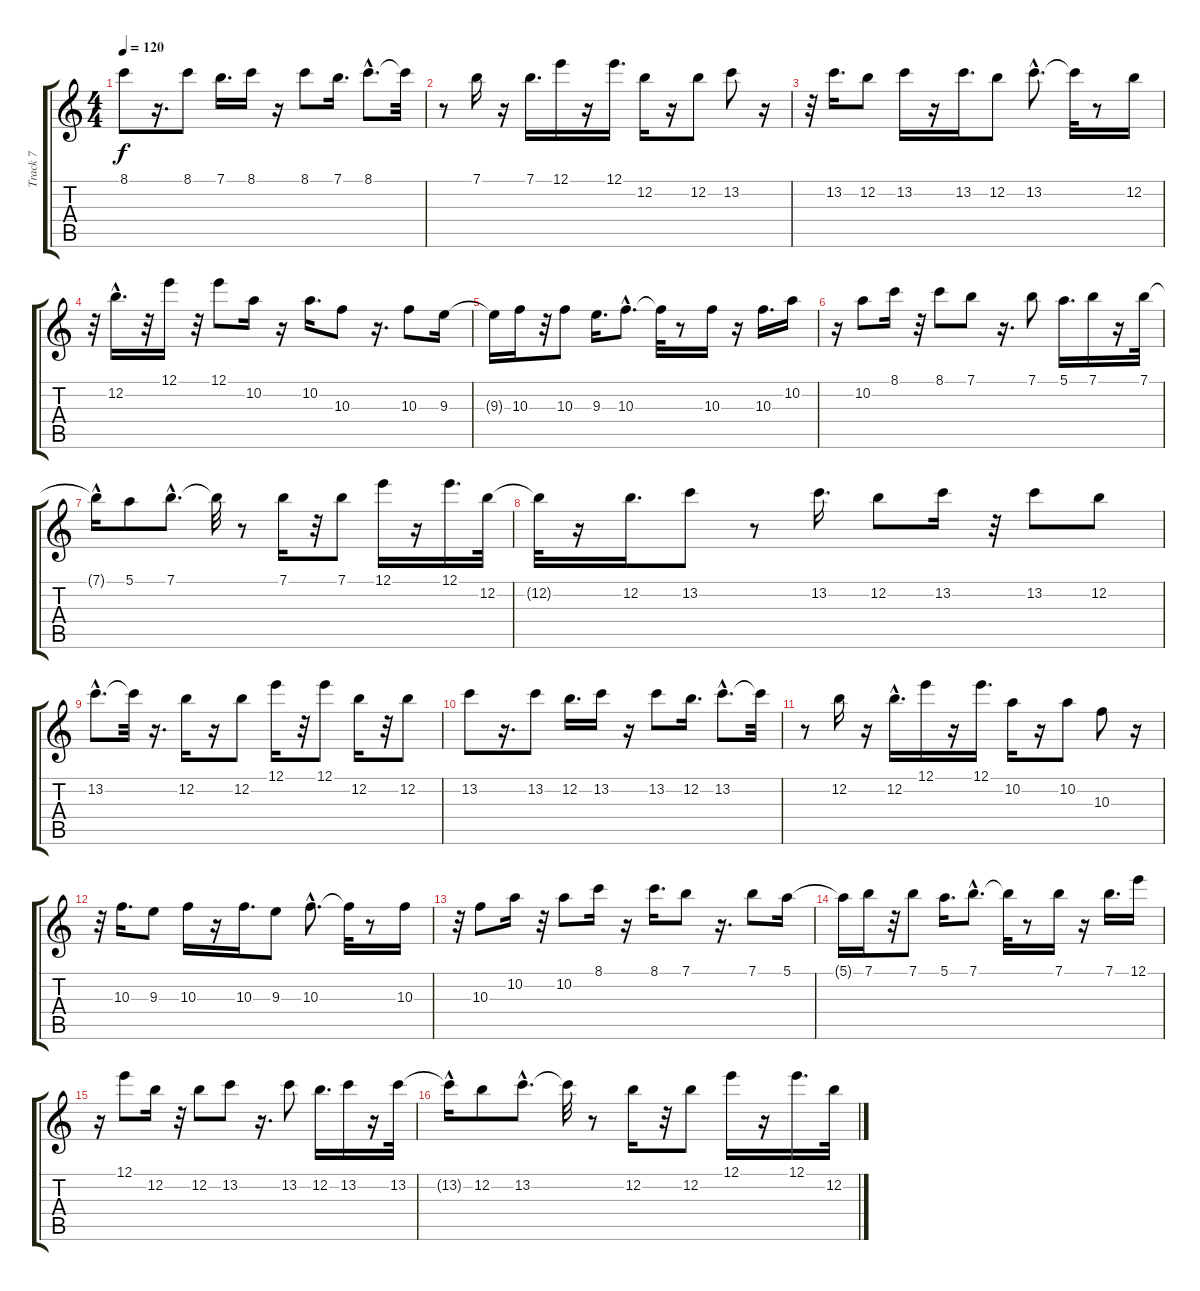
\track ("Track 7" "Track 7") {instrument fretlessbass}
\staff {score tabs}
\tuning (E4 B3 G3 D3 A2 E2) {hide}
\ts (4 4)
\tempo 120
\clef g2
\ks c
8.1.8{dy f instrument fretlessbass} r.16{d} 8.1.8 7.1.16{d} 8.1.16 r.16 8.1.8 7.1.16{d} 8.1{hac}.8{d} 8.1{t}.32 |
r.8 7.1.16 r.16 7.1.16{d} 12.1.16 r.16 12.1.16{d} 12.2.16 r.16 12.2.8 13.2.8 r.16 |
r.32 13.2.16{d} 12.2.8 13.2.16 r.16 13.2.16{d} 12.2.8 13.2{hac}.8{d} 13.2{t}.32 r.8 12.2.16 |
r.32 12.2{hac}.16{d} r.32 12.1.16 r.32 12.1.8 10.2.16 r.16 10.2.16{d} 10.3.8 r.16{d} 10.3.8 9.3.16 |
9.3{t}.16 10.3.16 r.32 10.3.8 9.3.16{d} 10.3{hac}.8{d} 10.3{t}.32 r.8 10.3.16 r.16 10.3.16{d} 10.2.16 |
r.16 10.2.8 8.1.16 r.32 8.1.8 7.1.8 r.16{d} 7.1.8 5.1.16{d} 7.1.16 r.16 7.1.32 |
7.1{hac t}.16 5.1.8 7.1{hac}.8{d} 7.1{t}.32 r.8 7.1.16 r.32 7.1.8 12.1.16 r.16 12.1.16{d} 12.2.32 |
12.2{t}.32 r.16 12.2.16{d} 13.2.8 r.8 13.2.16{d} 12.2.8 13.2.16 r.32 13.2.8 12.2.8 |
13.2{hac}.8{d} 13.2{t}.32 r.16{d} 12.2.16 r.16 12.2.8 12.1.16 r.32 12.1.8 12.2.16 r.32 12.2.8 |
13.2.8 r.16{d} 13.2.8 12.2.16{d} 13.2.16 r.16 13.2.8 12.2.16{d} 13.2{hac}.8{d} 13.2{t}.32 |
r.8 12.2.16 r.16 12.2{hac}.16{d} 12.1.16 r.16 12.1.16{d} 10.2.16 r.16 10.2.8 10.3.8 r.16 |
r.32 10.3.16{d} 9.3.8 10.3.16 r.16 10.3.16{d} 9.3.8 10.3{hac}.8{d} 10.3{t}.32 r.8 10.3.16 |
r.32 10.3.8 10.2.16 r.32 10.2.8 8.1.16 r.16 8.1.16{d} 7.1.8 r.16{d} 7.1.8 5.1.16 |
5.1{t}.16 7.1.16 r.32 7.1.8 5.1.16{d} 7.1{hac}.8{d} 7.1{t}.32 r.8 7.1.16 r.16 7.1.16{d} 12.1.16 |
r.16 12.1.8 12.2.16 r.32 12.2.8 13.2.8 r.16{d} 13.2.8 12.2.16{d} 13.2.16 r.16 13.2.32 |
13.2{hac t}.16 12.2.8 13.2{hac}.8{d} 13.2{t}.32 r.8 12.2.16 r.32 12.2.8 12.1.16 r.16 12.1.16{d} 12.2.32
